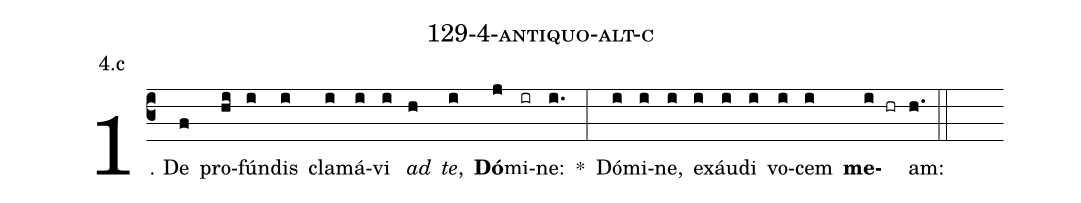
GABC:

name: 129-4-antiquo-alt-c;
annotation: 4.c;
%%
(c3)1. De(f) pro(hi)fún(i)dis(i) cla(i)má(i)vi(i) <i>ad</i>(h) <i>te</i>,(i) <b>Dó</b>(j)mi(ir)ne:(i.) *(:) Dó(i)mi(i)ne,(i) ex(i)áu(i)di(i) vo(i)cem(i) <b>me</b>(i hr)am:(h.) (::)
